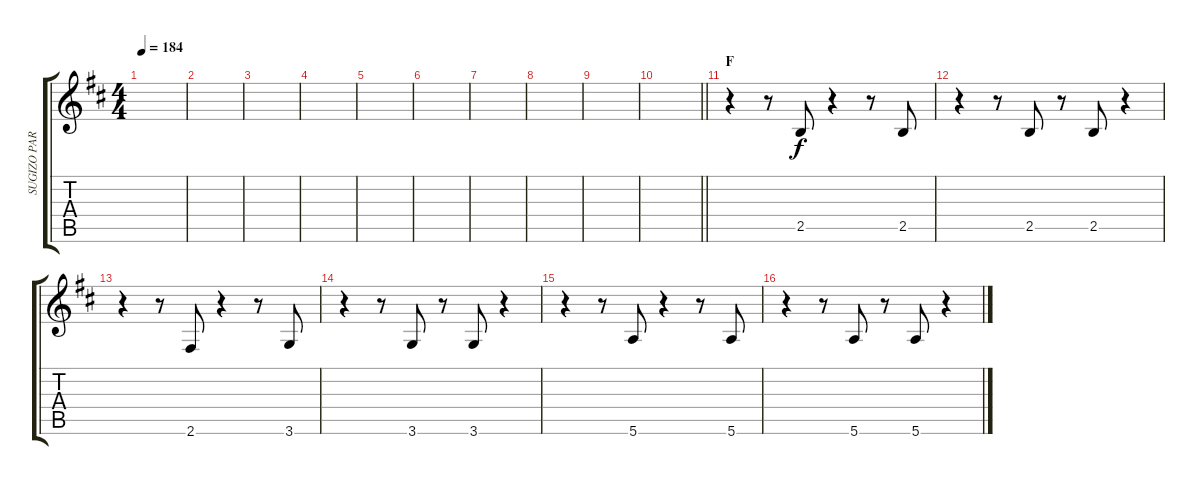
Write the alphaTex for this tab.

\track ("SUGIZO PART 1" "SUGIZO PAR") {instrument acousticguitarsteel}
\staff {score tabs}
\tuning (E4 B3 G3 D3 A2 E2) {hide}
\ts (4 4)
\tempo 184
\clef g2
\ks bminor
|
|
|
|
|
|
|
|
|
\barLineRight lightlight
|
\section ("" "F")
r.4 r.8 2.5.8 r.4 r.8 2.5.8 |
r.4 r.8 2.5.8 r.8 2.5.8 r.4 |
r.4 r.8 2.6.8 r.4 r.8 3.6.8 |
r.4 r.8 3.6.8 r.8 3.6.8 r.4 |
r.4 r.8 5.6.8 r.4 r.8 5.6.8 |
r.4 r.8 5.6.8 r.8 5.6.8 r.4
